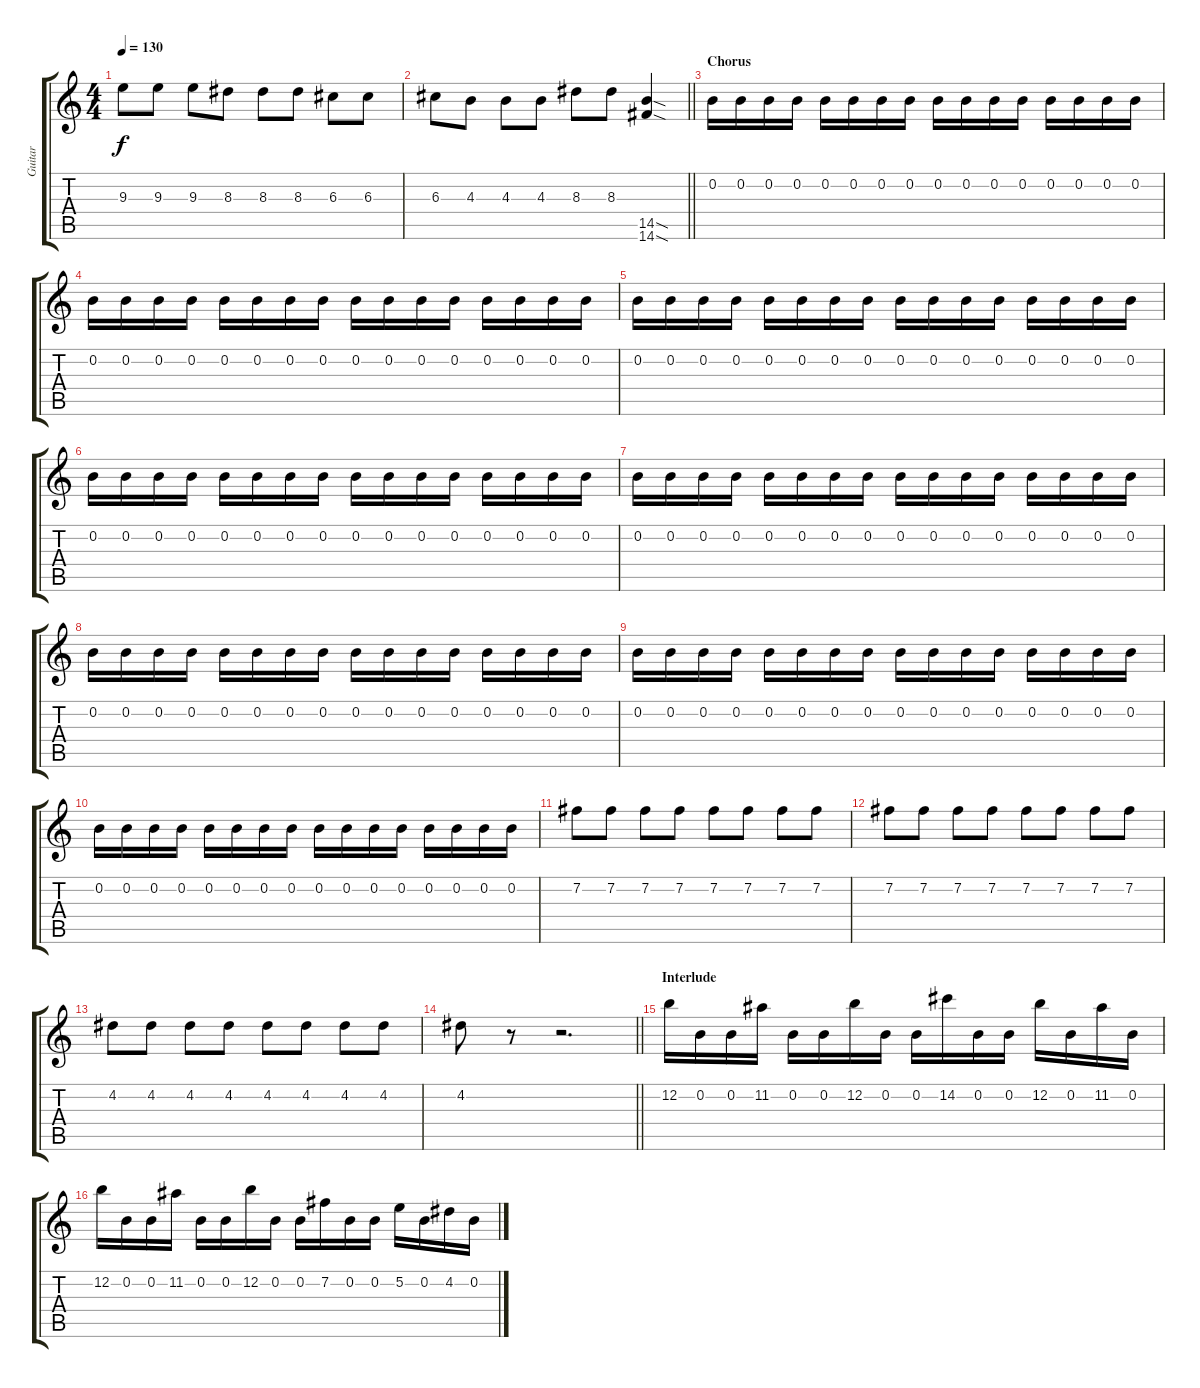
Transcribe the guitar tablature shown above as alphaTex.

\track ("Guitar" "Guitar") {instrument distortionguitar}
\staff {score tabs}
\tuning (E4 B3 G3 D3 A2 E2) {hide}
\ts (4 4)
\tempo 130
\clef g2
\ks c
9.3.8{dy f} 9.3.8 9.3.8 8.3.8 8.3.8 8.3.8 6.3.8 6.3.8 |
\barLineRight lightlight
6.3.8 4.3.8 4.3.8 4.3.8 8.3.8 8.3.8 (14.5{sod} 14.6{sod}).4 |
\section ("" "Chorus")
0.2.16{volume 9} 0.2.16 0.2.16 0.2.16 0.2.16 0.2.16 0.2.16 0.2.16 0.2.16 0.2.16 0.2.16 0.2.16 0.2.16 0.2.16 0.2.16 0.2.16 |
0.2.16 0.2.16 0.2.16 0.2.16 0.2.16 0.2.16 0.2.16 0.2.16 0.2.16 0.2.16 0.2.16 0.2.16 0.2.16 0.2.16 0.2.16 0.2.16 |
0.2.16 0.2.16 0.2.16 0.2.16 0.2.16 0.2.16 0.2.16 0.2.16 0.2.16 0.2.16 0.2.16 0.2.16 0.2.16 0.2.16 0.2.16 0.2.16 |
0.2.16 0.2.16 0.2.16 0.2.16 0.2.16 0.2.16 0.2.16 0.2.16 0.2.16 0.2.16 0.2.16 0.2.16 0.2.16 0.2.16 0.2.16 0.2.16 |
0.2.16 0.2.16 0.2.16 0.2.16 0.2.16 0.2.16 0.2.16 0.2.16 0.2.16 0.2.16 0.2.16 0.2.16 0.2.16 0.2.16 0.2.16 0.2.16 |
0.2.16 0.2.16 0.2.16 0.2.16 0.2.16 0.2.16 0.2.16 0.2.16 0.2.16 0.2.16 0.2.16 0.2.16 0.2.16 0.2.16 0.2.16 0.2.16 |
0.2.16 0.2.16 0.2.16 0.2.16 0.2.16 0.2.16 0.2.16 0.2.16 0.2.16 0.2.16 0.2.16 0.2.16 0.2.16 0.2.16 0.2.16 0.2.16 |
0.2.16 0.2.16 0.2.16 0.2.16 0.2.16 0.2.16 0.2.16 0.2.16 0.2.16 0.2.16 0.2.16 0.2.16 0.2.16 0.2.16 0.2.16 0.2.16 |
7.2.8 7.2.8 7.2.8 7.2.8 7.2.8 7.2.8 7.2.8 7.2.8 |
7.2.8 7.2.8 7.2.8 7.2.8 7.2.8 7.2.8 7.2.8 7.2.8 |
4.2.8 4.2.8 4.2.8 4.2.8 4.2.8 4.2.8 4.2.8 4.2.8 |
\barLineRight lightlight
4.2.8 r.8 r.2{d} |
\section ("" "Interlude")
12.2.16{volume 11} 0.2.16 0.2.16 11.2.16 0.2.16 0.2.16 12.2.16 0.2.16 0.2.16 14.2.16 0.2.16 0.2.16 12.2.16 0.2.16 11.2.16 0.2.16 |
12.2.16 0.2.16 0.2.16 11.2.16 0.2.16 0.2.16 12.2.16 0.2.16 0.2.16 7.2.16 0.2.16 0.2.16 5.2.16 0.2.16 4.2.16 0.2.16
